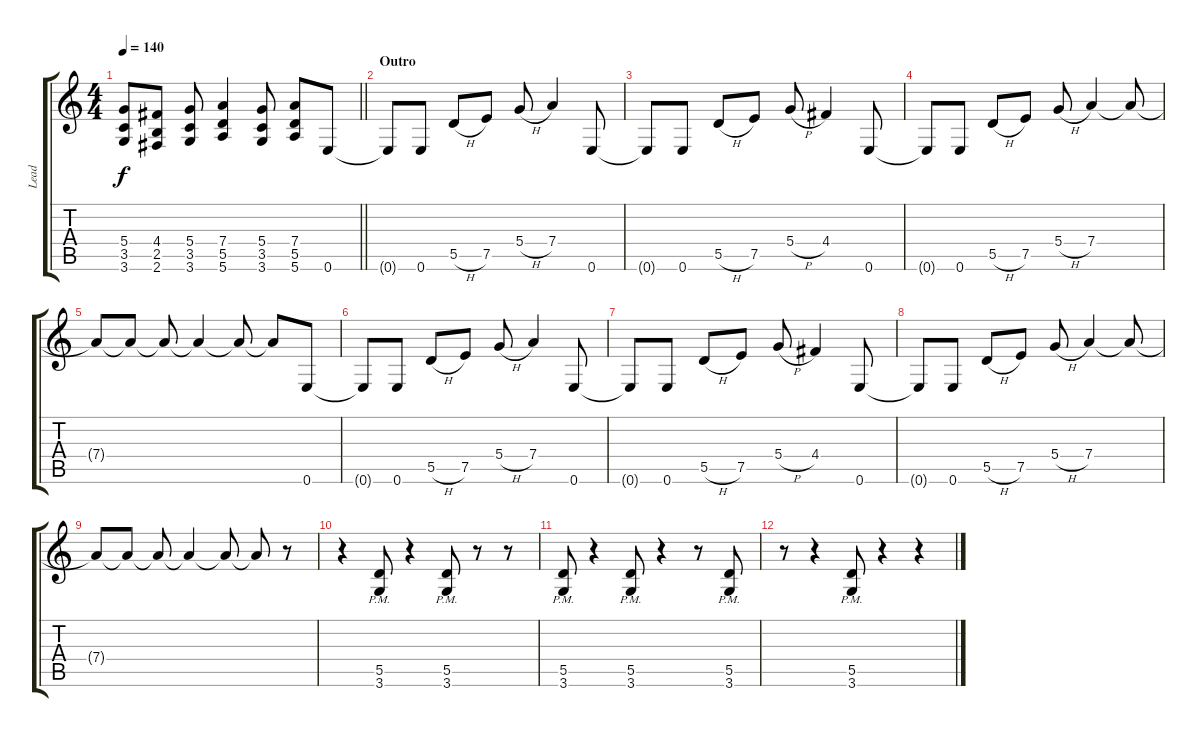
\track ("Lead" "Lead") {instrument distortionguitar}
\staff {score tabs}
\tuning (E4 B3 G3 D3 A2 E2) {hide}
\ts (4 4)
\tempo 140
\clef g2
\barLineRight lightlight
\ks c
(5.4{t} 3.5{t} 3.6{t}).8{dy f} (4.4 2.5 2.6).8 (5.4 3.5 3.6).8 (7.4 5.5 5.6).4 (5.4 3.5 3.6).8 (7.4 5.5 5.6).8 0.6.8 |
\section ("" "Outro")
0.6{t}.8 0.6.8 5.5{h}.8 7.5.8 5.4{h}.8 7.4.4 0.6.8 |
0.6{t}.8 0.6.8 5.5{h}.8 7.5.8 5.4{h}.8 4.4.4 0.6.8 |
0.6{t}.8 0.6.8 5.5{h}.8 7.5.8 5.4{h}.8 7.4.4 7.4{t}.8 |
7.4{t}.8 7.4{t}.8 7.4{t}.8 7.4{t}.4 7.4{t}.8 7.4{t}.8 0.6.8 |
0.6{t}.8 0.6.8 5.5{h}.8 7.5.8 5.4{h}.8 7.4.4 0.6.8 |
0.6{t}.8 0.6.8 5.5{h}.8 7.5.8 5.4{h}.8 4.4.4 0.6.8 |
0.6{t}.8 0.6.8 5.5{h}.8 7.5.8 5.4{h}.8 7.4.4 7.4{t}.8 |
7.4{t}.8 7.4{t}.8 7.4{t}.8 7.4{t}.4 7.4{t}.8 7.4{t}.8 r.8 |
r.4 (5.5{pm} 3.6{pm}).8 r.4 (5.5{pm} 3.6{pm}).8 r.8 r.8 |
(5.5{pm} 3.6{pm}).8 r.4 (5.5{pm} 3.6{pm}).8 r.4 r.8 (5.5{pm} 3.6{pm}).8 |
r.8 r.4 (5.5{pm} 3.6{pm}).8 r.4 r.4
